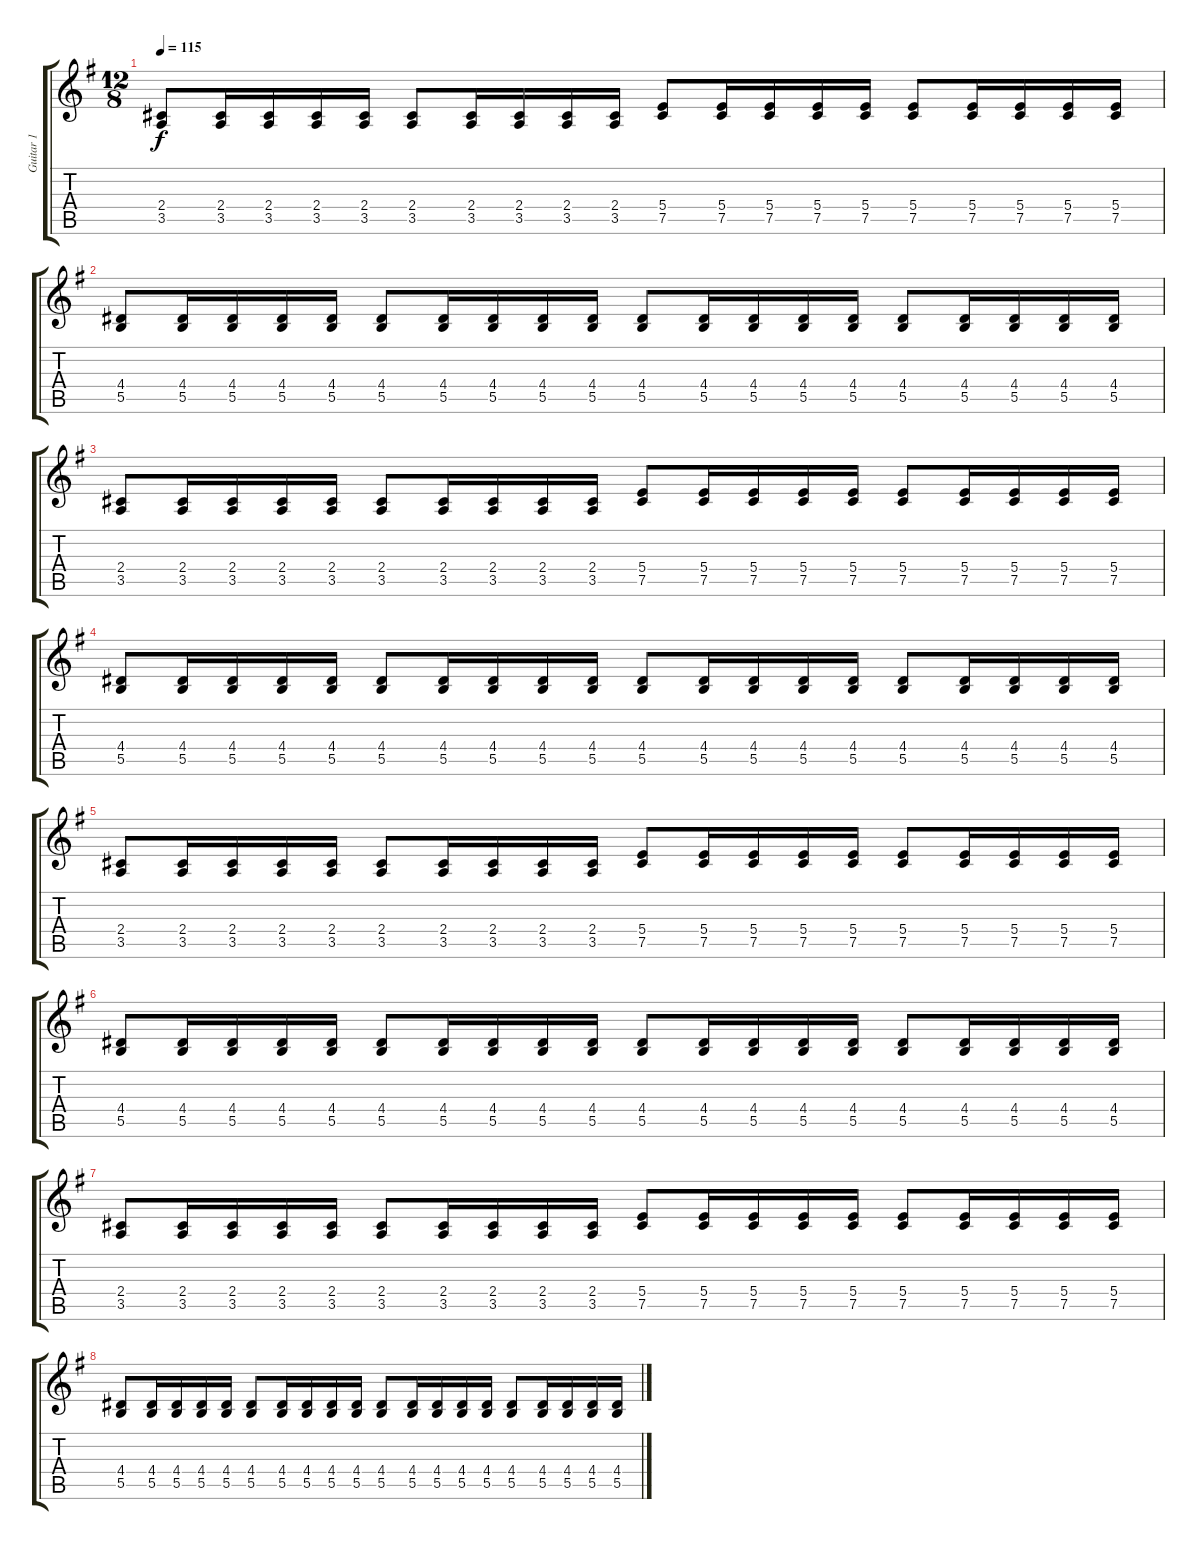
\track ("Guitar 1" "Guitar 1") {instrument distortionguitar}
\staff {score tabs}
\tuning (Db4 Ab3 E3 B2 Gb2 Db2) {hide}
\ts (12 8)
\tempo 115
\clef g2
\ks g
(2.4 3.5).8{dy f} (2.4 3.5).16 (2.4 3.5).16 (2.4 3.5).16 (2.4 3.5).16 (2.4 3.5).8 (2.4 3.5).16 (2.4 3.5).16 (2.4 3.5).16 (2.4 3.5).16 (5.4 7.5).8 (5.4 7.5).16 (5.4 7.5).16 (5.4 7.5).16 (5.4 7.5).16 (5.4 7.5).8 (5.4 7.5).16 (5.4 7.5).16 (5.4 7.5).16 (5.4 7.5).16 |
(4.4 5.5).8 (4.4 5.5).16 (4.4 5.5).16 (4.4 5.5).16 (4.4 5.5).16 (4.4 5.5).8 (4.4 5.5).16 (4.4 5.5).16 (4.4 5.5).16 (4.4 5.5).16 (4.4 5.5).8 (4.4 5.5).16 (4.4 5.5).16 (4.4 5.5).16 (4.4 5.5).16 (4.4 5.5).8 (4.4 5.5).16 (4.4 5.5).16 (4.4 5.5).16 (4.4 5.5).16 |
(2.4 3.5).8 (2.4 3.5).16 (2.4 3.5).16 (2.4 3.5).16 (2.4 3.5).16 (2.4 3.5).8 (2.4 3.5).16 (2.4 3.5).16 (2.4 3.5).16 (2.4 3.5).16 (5.4 7.5).8 (5.4 7.5).16 (5.4 7.5).16 (5.4 7.5).16 (5.4 7.5).16 (5.4 7.5).8 (5.4 7.5).16 (5.4 7.5).16 (5.4 7.5).16 (5.4 7.5).16 |
(4.4 5.5).8 (4.4 5.5).16 (4.4 5.5).16 (4.4 5.5).16 (4.4 5.5).16 (4.4 5.5).8 (4.4 5.5).16 (4.4 5.5).16 (4.4 5.5).16 (4.4 5.5).16 (4.4 5.5).8 (4.4 5.5).16 (4.4 5.5).16 (4.4 5.5).16 (4.4 5.5).16 (4.4 5.5).8 (4.4 5.5).16 (4.4 5.5).16 (4.4 5.5).16 (4.4 5.5).16 |
(2.4 3.5).8 (2.4 3.5).16 (2.4 3.5).16 (2.4 3.5).16 (2.4 3.5).16 (2.4 3.5).8 (2.4 3.5).16 (2.4 3.5).16 (2.4 3.5).16 (2.4 3.5).16 (5.4 7.5).8 (5.4 7.5).16 (5.4 7.5).16 (5.4 7.5).16 (5.4 7.5).16 (5.4 7.5).8 (5.4 7.5).16 (5.4 7.5).16 (5.4 7.5).16 (5.4 7.5).16 |
(4.4 5.5).8 (4.4 5.5).16 (4.4 5.5).16 (4.4 5.5).16 (4.4 5.5).16 (4.4 5.5).8 (4.4 5.5).16 (4.4 5.5).16 (4.4 5.5).16 (4.4 5.5).16 (4.4 5.5).8 (4.4 5.5).16 (4.4 5.5).16 (4.4 5.5).16 (4.4 5.5).16 (4.4 5.5).8 (4.4 5.5).16 (4.4 5.5).16 (4.4 5.5).16 (4.4 5.5).16 |
(2.4 3.5).8 (2.4 3.5).16 (2.4 3.5).16 (2.4 3.5).16 (2.4 3.5).16 (2.4 3.5).8 (2.4 3.5).16 (2.4 3.5).16 (2.4 3.5).16 (2.4 3.5).16 (5.4 7.5).8 (5.4 7.5).16 (5.4 7.5).16 (5.4 7.5).16 (5.4 7.5).16 (5.4 7.5).8 (5.4 7.5).16 (5.4 7.5).16 (5.4 7.5).16 (5.4 7.5).16 |
(4.4 5.5).8 (4.4 5.5).16 (4.4 5.5).16 (4.4 5.5).16 (4.4 5.5).16 (4.4 5.5).8 (4.4 5.5).16 (4.4 5.5).16 (4.4 5.5).16 (4.4 5.5).16 (4.4 5.5).8 (4.4 5.5).16 (4.4 5.5).16 (4.4 5.5).16 (4.4 5.5).16 (4.4 5.5).8 (4.4 5.5).16 (4.4 5.5).16 (4.4 5.5).16 (4.4 5.5).16
